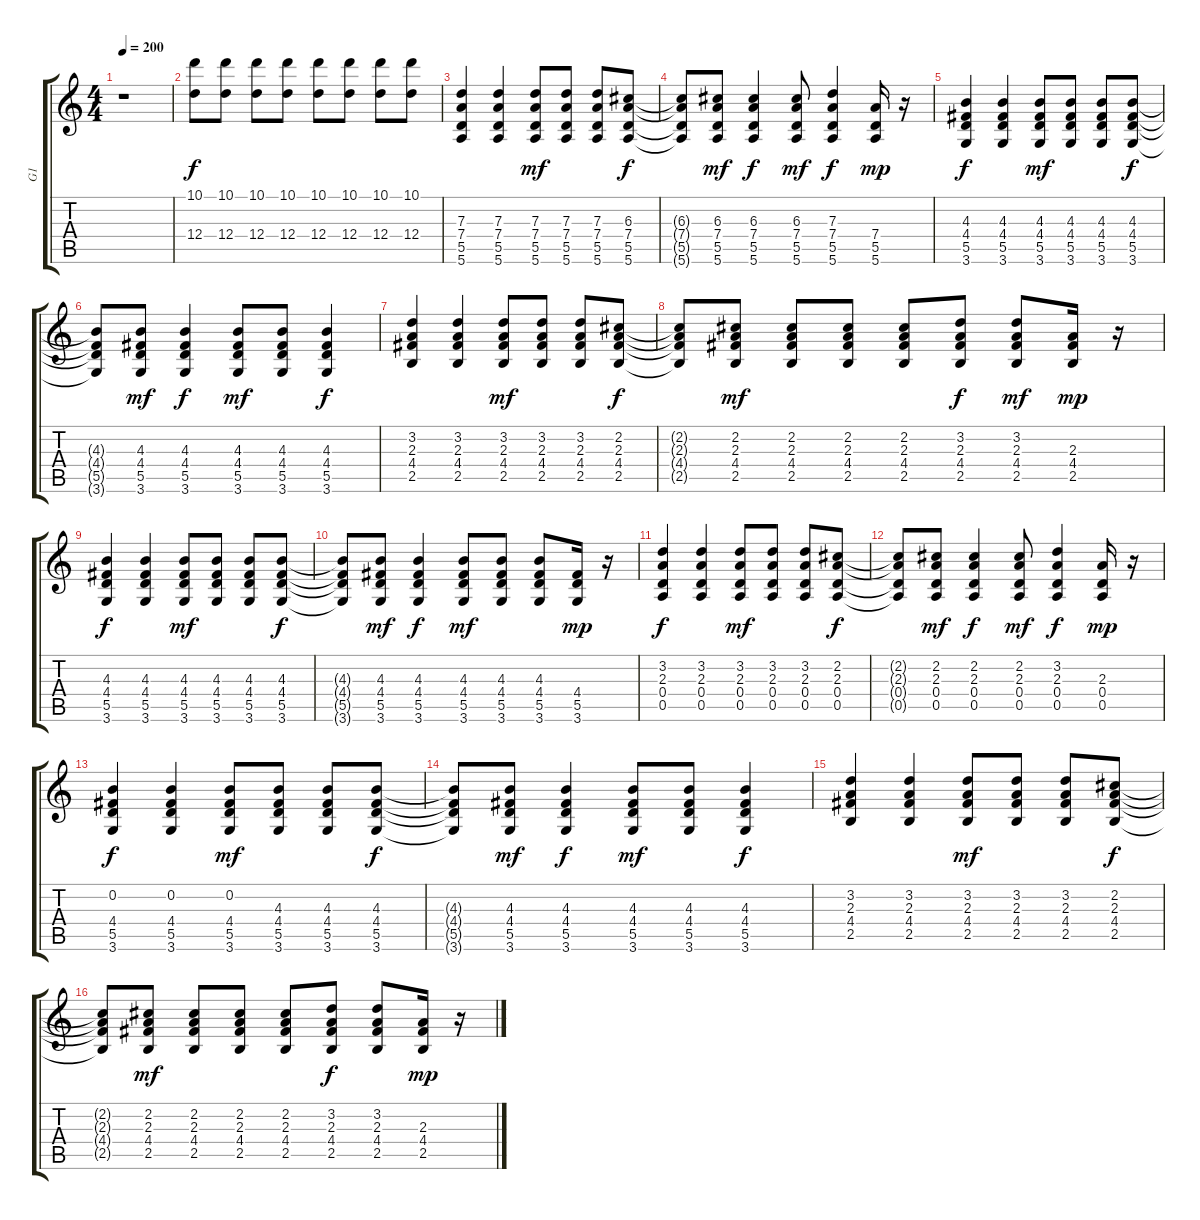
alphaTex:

\track ("G1" "G1") {instrument distortionguitar}
\staff {score tabs}
\tuning (E4 B3 G3 D3 A2 E2) {hide}
\ts (4 4)
\tempo 200
\clef g2
\ks c
r.1{dy f instrument distortionguitar} |
(10.1 12.4).8 (10.1 12.4).8 (10.1 12.4).8 (10.1 12.4).8 (10.1 12.4).8 (10.1 12.4).8 (10.1 12.4).8 (10.1 12.4).8 |
(7.3 7.4 5.5 5.6).4 (7.3 7.4 5.5 5.6).4 (7.3 7.4 5.5 5.6).8{dy mf} (7.3 7.4 5.5 5.6).8 (7.3 7.4 5.5 5.6).8 (6.3 7.4 5.5 5.6).8{dy f} |
(6.3{t} 7.4{t} 5.5{t} 5.6{t}).8 (6.3 7.4 5.5 5.6).8{dy mf} (6.3 7.4 5.5 5.6).4{dy f} (6.3 7.4 5.5 5.6).8{dy mf} (7.3 7.4 5.5 5.6).4{dy f} (7.4 5.5 5.6).16{dy mp} r.16 |
(4.3 4.4 5.5 3.6).4{dy f} (4.3 4.4 5.5 3.6).4 (4.3 4.4 5.5 3.6).8{dy mf} (4.3 4.4 5.5 3.6).8 (4.3 4.4 5.5 3.6).8 (4.3 4.4 5.5 3.6).8{dy f} |
(4.3{t} 4.4{t} 5.5{t} 3.6{t}).8 (4.3 4.4 5.5 3.6).8{dy mf} (4.3 4.4 5.5 3.6).4{dy f} (4.3 4.4 5.5 3.6).8{dy mf} (4.3 4.4 5.5 3.6).8 (4.3 4.4 5.5 3.6).4{dy f} |
(3.2 2.3 4.4 2.5).4 (3.2 2.3 4.4 2.5).4 (3.2 2.3 4.4 2.5).8{dy mf} (3.2 2.3 4.4 2.5).8 (3.2 2.3 4.4 2.5).8 (2.2 2.3 4.4 2.5).8{dy f} |
(2.2{t} 2.3{t} 4.4{t} 2.5{t}).8 (2.2 2.3 4.4 2.5).8{dy mf} (2.2 2.3 4.4 2.5).8 (2.2 2.3 4.4 2.5).8 (2.2 2.3 4.4 2.5).8 (3.2 2.3 4.4 2.5).8{dy f} (3.2 2.3 4.4 2.5).8{dy mf} (2.3 4.4 2.5).16{dy mp} r.16 |
(4.3 4.4 5.5 3.6).4{dy f} (4.3 4.4 5.5 3.6).4 (4.3 4.4 5.5 3.6).8{dy mf} (4.3 4.4 5.5 3.6).8 (4.3 4.4 5.5 3.6).8 (4.3 4.4 5.5 3.6).8{dy f} |
(4.3{t} 4.4{t} 5.5{t} 3.6{t}).8 (4.3 4.4 5.5 3.6).8{dy mf} (4.3 4.4 5.5 3.6).4{dy f} (4.3 4.4 5.5 3.6).8{dy mf} (4.3 4.4 5.5 3.6).8 (4.3 4.4 5.5 3.6).8 (4.4 5.5 3.6).16{dy mp} r.16 |
(3.2 2.3 0.4 0.5).4{dy f} (3.2 2.3 0.4 0.5).4 (3.2 2.3 0.4 0.5).8{dy mf} (3.2 2.3 0.4 0.5).8 (3.2 2.3 0.4 0.5).8 (2.2 2.3 0.4 0.5).8{dy f} |
(2.2{t} 2.3{t} 0.4{t} 0.5{t}).8 (2.2 2.3 0.4 0.5).8{dy mf} (2.2 2.3 0.4 0.5).4{dy f} (2.2 2.3 0.4 0.5).8{dy mf} (3.2 2.3 0.4 0.5).4{dy f} (2.3 0.4 0.5).16{dy mp} r.16 |
(0.2 4.4 5.5 3.6).4{dy f} (0.2 4.4 5.5 3.6).4 (0.2 4.4 5.5 3.6).8{dy mf} (4.3 4.4 5.5 3.6).8 (4.3 4.4 5.5 3.6).8 (4.3 4.4 5.5 3.6).8{dy f} |
(4.3{t} 4.4{t} 5.5{t} 3.6{t}).8 (4.3 4.4 5.5 3.6).8{dy mf} (4.3 4.4 5.5 3.6).4{dy f} (4.3 4.4 5.5 3.6).8{dy mf} (4.3 4.4 5.5 3.6).8 (4.3 4.4 5.5 3.6).4{dy f} |
(3.2 2.3 4.4 2.5).4 (3.2 2.3 4.4 2.5).4 (3.2 2.3 4.4 2.5).8{dy mf} (3.2 2.3 4.4 2.5).8 (3.2 2.3 4.4 2.5).8 (2.2 2.3 4.4 2.5).8{dy f} |
(2.2{t} 2.3{t} 4.4{t} 2.5{t}).8 (2.2 2.3 4.4 2.5).8{dy mf} (2.2 2.3 4.4 2.5).8 (2.2 2.3 4.4 2.5).8 (2.2 2.3 4.4 2.5).8 (3.2 2.3 4.4 2.5).8{dy f} (3.2 2.3 4.4 2.5).8 (2.3 4.4 2.5).16{dy mp} r.16
